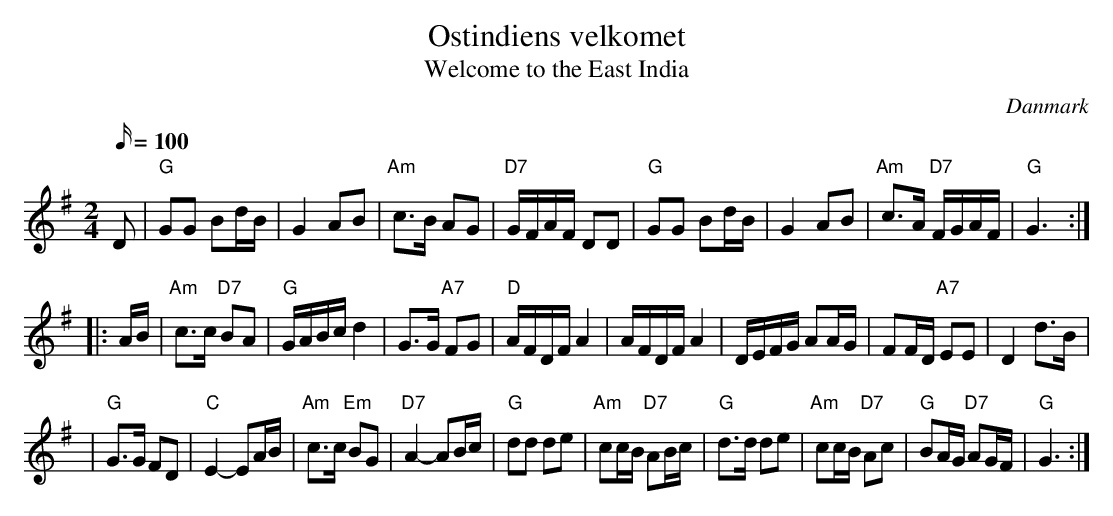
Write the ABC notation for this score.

X:1
T: Ostindiens velkomet
T: Welcome to the East India
O: Danmark
M: 2/4
L: 1/16
Q: 100
K: G
D2 \
| "G"G2G2 B2dB | G4 A2B2 | "Am"c3B A2G2 | "D7"GFAF D2D2 \
| "G"G2G2 B2dB | G4 A2B2 | "Am"c3A "D7"FGAF | "G"G6 :|
|: AB \
| "Am"c3c "D7"B2A2 | "G"GABc d4 | G3G "A7"F2G2 | "D"AFDF A4 \
| AFDF A4 | DEFG A2AG | F2FD "A7"E2E2 | D4 d3B |
| "G"G3G F2D2 | "C"E4- E2AB | "Am"c3c "Em"B2G2 | "D7"A4- A2Bc | "G"d2d2 d2e2 \
| "Am"c2cB "D7"A2Bc | "G"d3d d2e2 | "Am"c2cB "D7"A2c2 \
| "G"B2AG "D7"A2GF | "G"G6 :|
